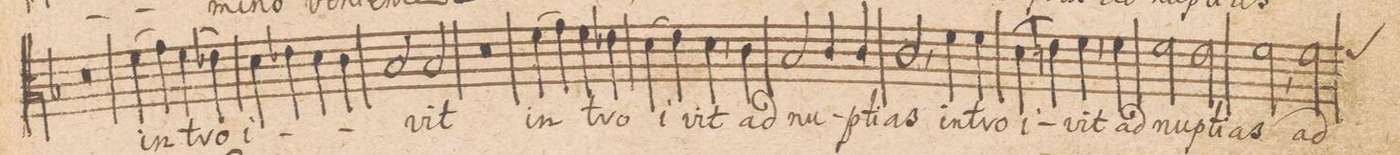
**kern	**text
*I"ALTVS.	*
*clefC3	*
*k[b-]	*
*met(C|)	*
0r	.
=52-	=52-
(>4f\	in-
4g\)	.
(>4f\	-tro-
4e-X\)	.
4d\	-i-
4e-X\	.
4d\	.
4c\	.
=53-	=53-
2B-/	.
2B-/	-vit
0r	.
=54-	=54-
(>4f\	in-
4g\)	.
4f\	-tro-
4e-X\	.
=55-	=55-
(>4d\	-i-
4e-\)	.
4d,\	-vit
4c\	ad
2B-/	nu-
4c/	.
4c/	-pti-
=56-	=56-
2c,/	-as
4f\	in-
4f\	-tro-
(>4d\	-i-
4en\)	.
4f,\	-vit
4f\	ad
=57-	=57-
2f\	nu-
2e\	-pti-
2f,\	-as
*custos:f	*
2f\	ad
=58-	=58-
*-	*-
